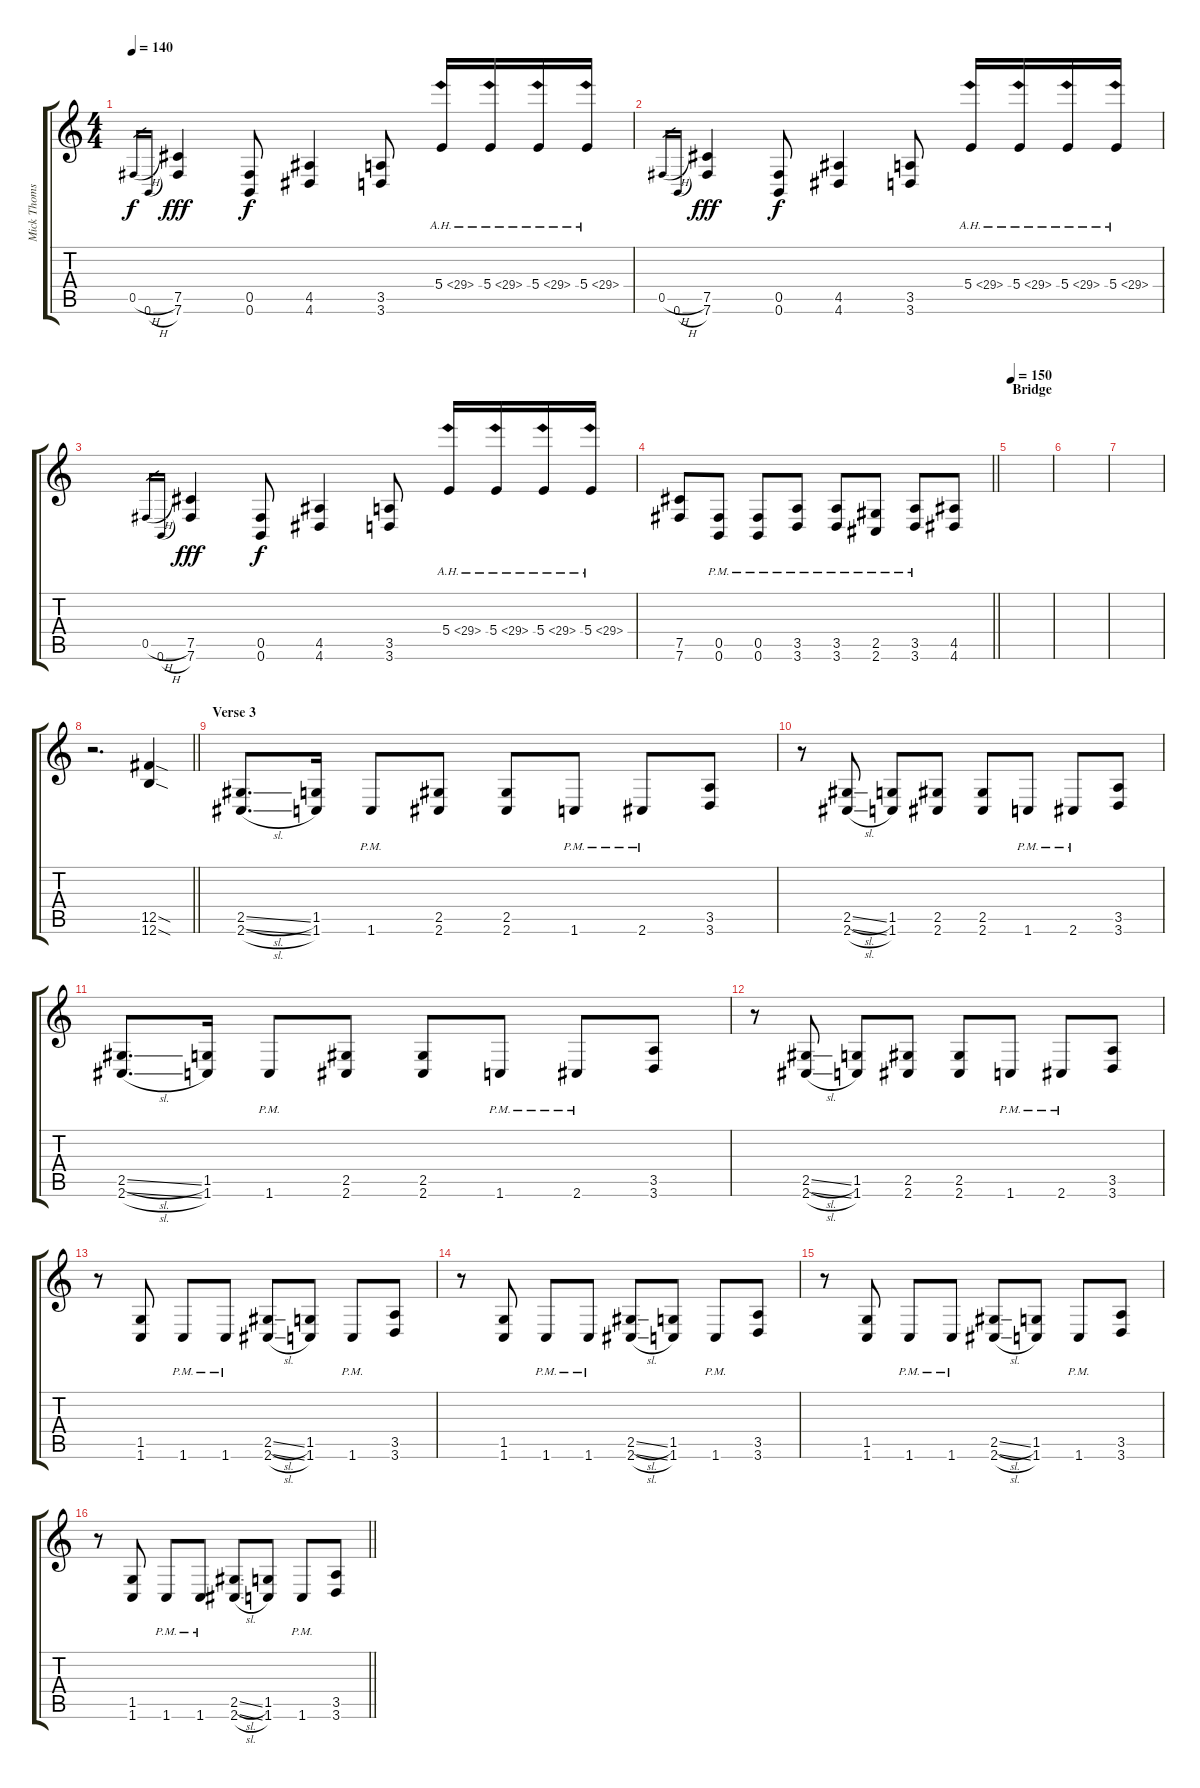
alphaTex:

\track ("Mick Thomson" "Mick Thoms") {instrument distortionguitar}
\staff {score tabs}
\tuning (Db4 Ab3 E3 B2 Gb2 B1) {hide}
\ts (4 4)
\tempo 140
\clef g2
\ks c
0.5{h}.16{gr dy f} 0.6{h}.16{gr} (7.5 7.6).4{dy fff} (0.5 0.6).8{dy f} (4.5 4.6).4 (3.5 3.6).8 5.4{ah 24}.16 5.4{ah 24}.16 5.4{ah 24}.16 5.4{ah 24}.16 |
0.5{h}.16{gr} 0.6{h}.16{gr} (7.5 7.6).4{dy fff} (0.5 0.6).8{dy f} (4.5 4.6).4 (3.5 3.6).8 5.4{ah 24}.16 5.4{ah 24}.16 5.4{ah 24}.16 5.4{ah 24}.16 |
0.5{h}.16{gr} 0.6{h}.16{gr} (7.5 7.6).4{dy fff} (0.5 0.6).8{dy f} (4.5 4.6).4 (3.5 3.6).8 5.4{ah 24}.16 5.4{ah 24}.16 5.4{ah 24}.16 5.4{ah 24}.16 |
\barLineRight lightlight
(7.5 7.6).8 (0.5{pm} 0.6{pm}).8 (0.5{pm} 0.6{pm}).8 (3.5{pm} 3.6{pm}).8 (3.5{pm} 3.6{pm}).8 (2.5{pm} 2.6{pm}).8 (3.5{pm} 3.6{pm}).8 (4.5 4.6).8 |
\section ("" "Bridge")
\tempo 150
|
|
|
\barLineRight lightlight
r.2{d} (12.5{sod} 12.6{sod}).4{volume 9 instrument overdrivenguitar} |
\section ("" "Verse 3")
(2.5{sl} 2.6{sl}).8{d} (1.5 1.6).16 1.6{pm}.8 (2.5 2.6).8 (2.5 2.6).8 1.6{pm}.8 2.6{pm}.8 (3.5 3.6).8 |
r.8 (2.5{sl} 2.6{sl}).8 (1.5 1.6).8 (2.5 2.6).8 (2.5 2.6).8 1.6{pm}.8 2.6{pm}.8 (3.5 3.6).8 |
(2.5{sl} 2.6{sl}).8{d} (1.5 1.6).16 1.6{pm}.8 (2.5 2.6).8 (2.5 2.6).8 1.6{pm}.8 2.6{pm}.8 (3.5 3.6).8 |
r.8 (2.5{sl} 2.6{sl}).8 (1.5 1.6).8 (2.5 2.6).8 (2.5 2.6).8 1.6{pm}.8 2.6{pm}.8 (3.5 3.6).8 |
r.8 (1.5 1.6).8 1.6{pm}.8 1.6{pm}.8 (2.5{sl} 2.6{sl}).8 (1.5 1.6).8 1.6{pm}.8 (3.5 3.6).8 |
r.8 (1.5 1.6).8 1.6{pm}.8 1.6{pm}.8 (2.5{sl} 2.6{sl}).8 (1.5 1.6).8 1.6{pm}.8 (3.5 3.6).8 |
r.8 (1.5 1.6).8 1.6{pm}.8 1.6{pm}.8 (2.5{sl} 2.6{sl}).8 (1.5 1.6).8 1.6{pm}.8 (3.5 3.6).8 |
\barLineRight lightlight
r.8 (1.5 1.6).8 1.6{pm}.8 1.6{pm}.8 (2.5{sl} 2.6{sl}).8 (1.5 1.6).8 1.6{pm}.8 (3.5 3.6).8
